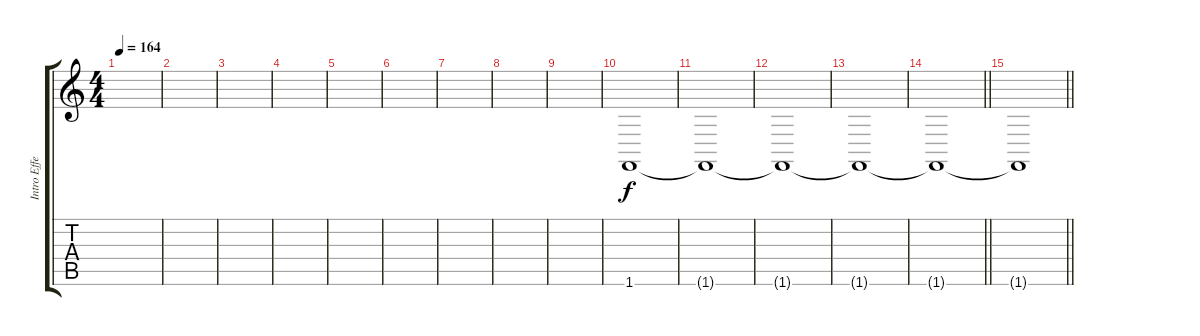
\track ("Intro Effect" "Intro Effe") {instrument pad4choir}
\staff {score tabs}
\tuning (E4 B3 G3 D3 A2 E2) {hide}
\ts (4 4)
\tempo 164
\clef g2
\ks c
|
|
|
|
|
|
|
|
|
1.6.1{volume 0} |
1.6{t}.1 |
1.6{t}.1 |
1.6{t}.1 |
\barLineRight lightlight
1.6{t}.1 |
\barLineRight lightlight
1.6{t}.1
